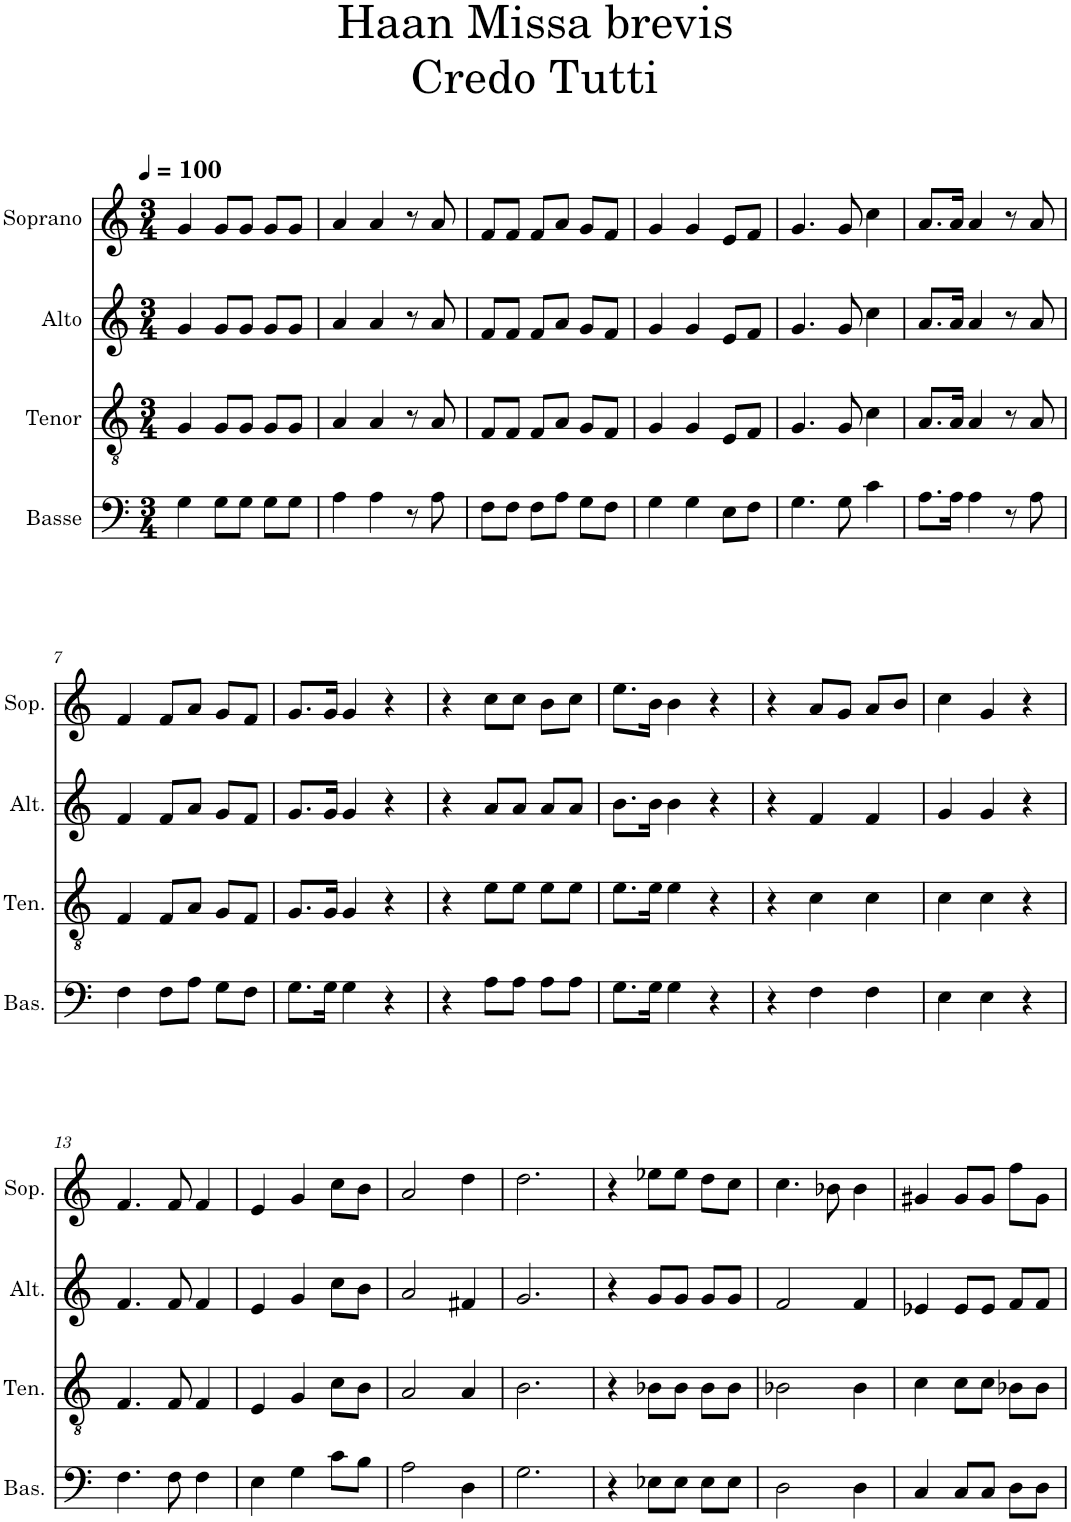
**kern	**kern	**kern	**kern
*part4	*part3	*part2	*part1
*staff4	*staff3	*staff2	*staff1
*I"Basse	*I"Tenor	*I"Alto	*I"Soprano
*I'Bas.	*I'Ten.	*I'Alt.	*I'Sop.
*clefF4	*clefGv2	*clefG2	*clefG2
*k[]	*k[]	*k[]	*k[]
*M3/4	*M3/4	*M3/4	*M3/4
*MM100	*MM100	*MM100	*MM100
=1	=1	=1	=1
4G\	4G/	4g/	4g/
8G\L	8G/L	8g/L	8g/L
8G\J	8G/J	8g/J	8g/J
8G\L	8G/L	8g/L	8g/L
8G\J	8G/J	8g/J	8g/J
=2	=2	=2	=2
4A\	4A/	4a/	4a/
4A\	4A/	4a/	4a/
8r	8r	8r	8r
8A\	8A/	8a/	8a/
=3	=3	=3	=3
8F\L	8F/L	8f/L	8f/L
8F\J	8F/J	8f/J	8f/J
8F\L	8F/L	8f/L	8f/L
8A\J	8A/J	8a/J	8a/J
8G\L	8G/L	8g/L	8g/L
8F\J	8F/J	8f/J	8f/J
=4	=4	=4	=4
4G\	4G/	4g/	4g/
4G\	4G/	4g/	4g/
8E\L	8E/L	8e/L	8e/L
8F\J	8F/J	8f/J	8f/J
=5	=5	=5	=5
4.G\	4.G/	4.g/	4.g/
8G\	8G/	8g/	8g/
4c\	4c\	4cc\	4cc\
=6	=6	=6	=6
8.A\L	8.A/L	8.a/L	8.a/L
16A\Jk	16A/Jk	16a/Jk	16a/Jk
4A\	4A/	4a/	4a/
8r	8r	8r	8r
8A\	8A/	8a/	8a/
!!LO:LB:g=z
=7	=7	=7	=7
4F\	4F/	4f/	4f/
8F\L	8F/L	8f/L	8f/L
8A\J	8A/J	8a/J	8a/J
8G\L	8G/L	8g/L	8g/L
8F\J	8F/J	8f/J	8f/J
=8	=8	=8	=8
8.G\L	8.G/L	8.g/L	8.g/L
16G\Jk	16G/Jk	16g/Jk	16g/Jk
4G\	4G/	4g/	4g/
4r	4r	4r	4r
=9	=9	=9	=9
4r	4r	4r	4r
8A\L	8e\L	8a/L	8cc\L
8A\J	8e\J	8a/J	8cc\J
8A\L	8e\L	8a/L	8b\L
8A\J	8e\J	8a/J	8cc\J
=10	=10	=10	=10
8.G\L	8.e\L	8.b\L	8.ee\L
16G\Jk	16e\Jk	16b\Jk	16b\Jk
4G\	4e\	4b\	4b\
4r	4r	4r	4r
=11	=11	=11	=11
4r	4r	4r	4r
4F\	4c\	4f/	8a/L
.	.	.	8g/J
4F\	4c\	4f/	8a/L
.	.	.	8b/J
=12	=12	=12	=12
4E\	4c\	4g/	4cc\
4E\	4c\	4g/	4g/
4r	4r	4r	4r
!!LO:LB:g=z
=13	=13	=13	=13
4.F\	4.F/	4.f/	4.f/
8F\	8F/	8f/	8f/
4F\	4F/	4f/	4f/
=14	=14	=14	=14
4E\	4E/	4e/	4e/
4G\	4G/	4g/	4g/
8c\L	8c\L	8cc\L	8cc\L
8B\J	8B\J	8b\J	8b\J
=15	=15	=15	=15
2A\	2A/	2a/	2a/
4D\	4A/	4f#X/	4dd\
=16	=16	=16	=16
2.G\	2.B\	2.g/	2.dd\
=17	=17	=17	=17
4r	4r	4r	4r
8E-X\L	8B-X\L	8g/L	8ee-X\L
8E-\J	8B-\J	8g/J	8ee-\J
8E-\L	8B-\L	8g/L	8dd\L
8E-\J	8B-\J	8g/J	8cc\J
=18	=18	=18	=18
2D\	2B-X\	2f/	4.cc\
.	.	.	8b-X\
4D\	4B-\	4f/	4b-\
=19	=19	=19	=19
4C/	4c\	4e-X/	4g#X/
8C/L	8c\L	8e-/L	8g#/L
8C/J	8c\J	8e-/J	8g#/J
8D\L	8B-X\L	8f/L	8ff\L
8D\J	8B-\J	8f/J	8g#\J
=	=	=	=
*-	*-	*-	*-
